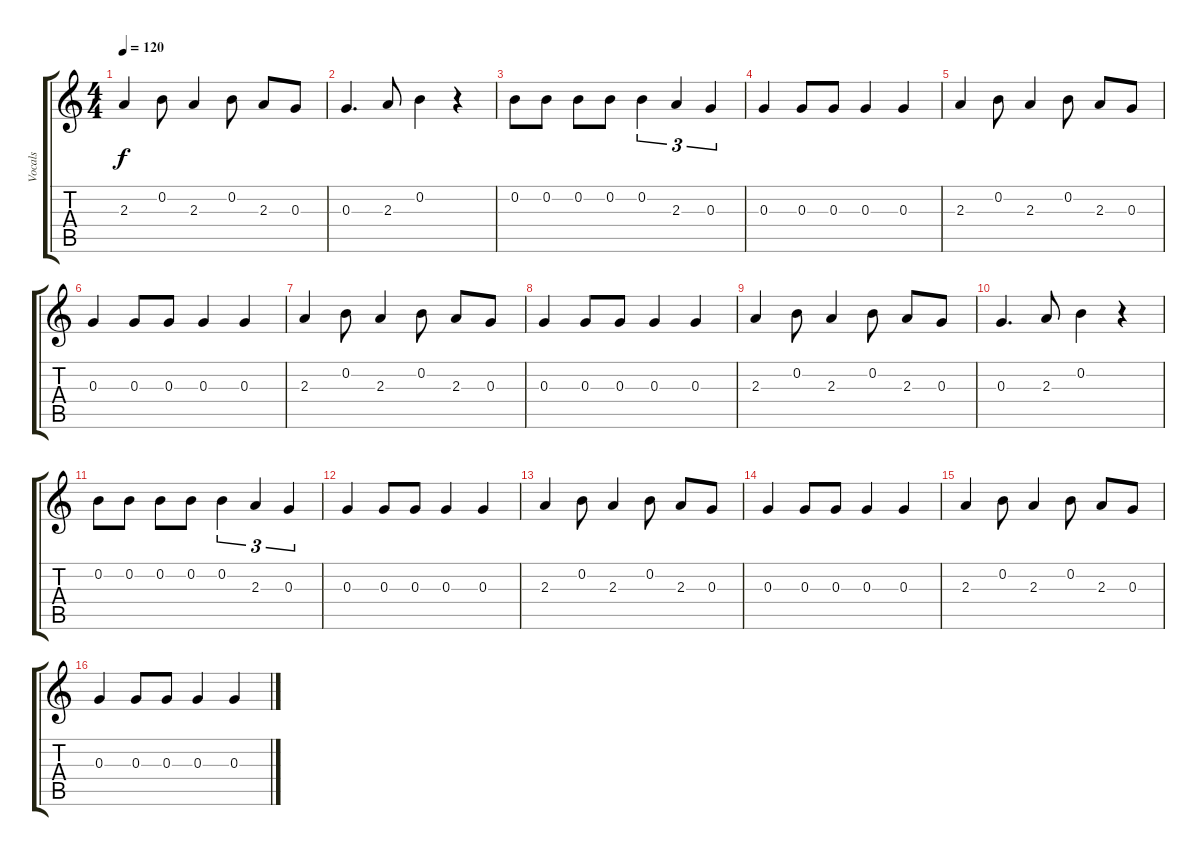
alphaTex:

\track ("Vocals" "Vocals") {instrument acousticguitarsteel}
\staff {score tabs}
\tuning (E4 B3 G3 D3 A2 E2) {hide}
\ts (4 4)
\tempo 120
\clef g2
\ks c
2.3.4{dy f} 0.2.8 2.3.4 0.2.8 2.3.8 0.3.8 |
0.3.4{d} 2.3.8 0.2.4 r.4 |
0.2.8 0.2.8 0.2.8 0.2.8 0.2.4{tu (3 2)} 2.3.4{tu (3 2)} 0.3.4{tu (3 2)} |
0.3.4 0.3.8 0.3.8 0.3.4 0.3.4 |
2.3.4 0.2.8 2.3.4 0.2.8 2.3.8 0.3.8 |
0.3.4 0.3.8 0.3.8 0.3.4 0.3.4 |
2.3.4 0.2.8 2.3.4 0.2.8 2.3.8 0.3.8 |
0.3.4 0.3.8 0.3.8 0.3.4 0.3.4 |
2.3.4 0.2.8 2.3.4 0.2.8 2.3.8 0.3.8 |
0.3.4{d} 2.3.8 0.2.4 r.4 |
0.2.8 0.2.8 0.2.8 0.2.8 0.2.4{tu (3 2)} 2.3.4{tu (3 2)} 0.3.4{tu (3 2)} |
0.3.4 0.3.8 0.3.8 0.3.4 0.3.4 |
2.3.4 0.2.8 2.3.4 0.2.8 2.3.8 0.3.8 |
0.3.4 0.3.8 0.3.8 0.3.4 0.3.4 |
2.3.4 0.2.8 2.3.4 0.2.8 2.3.8 0.3.8 |
0.3.4 0.3.8 0.3.8 0.3.4 0.3.4
